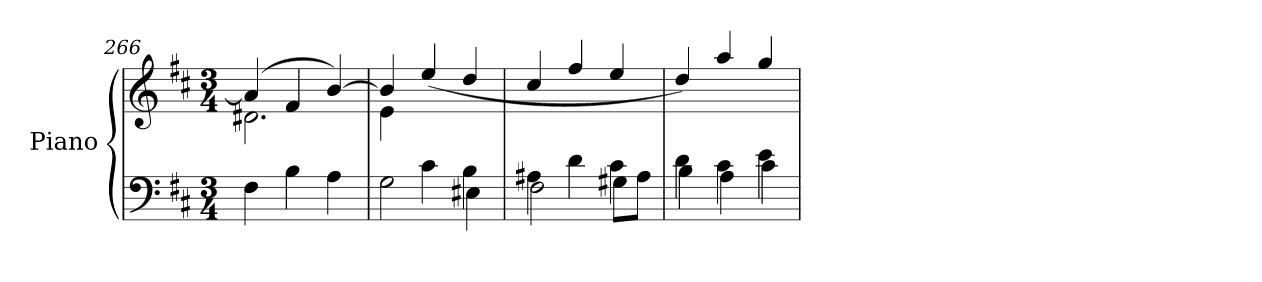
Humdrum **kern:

**kern	**kern
*part1	*part1
*staff2	*staff1
*I"Piano	*
*I'Pno.	*
*clefF4	*clefG2
*k[f#c#]	*k[f#c#]
*M3/4	*M3/4
=266	=266
*	*^
4F#\	(4a/]	2.d#X\
4B\	4f#/	.
4A\	[4b/)	.
=267	=267	=267
*^	*	*
4ryy	2G\	4b/]	4e\
4c#\	.	(4ee/	2ryy
4B\	4E#X\	4dd/	.
*	*	*v	*v
=268	=268	=268
4A#X\	2F#\	4cc#/
4d\	.	4ff#/
4c#\	8G#X\L	4ee/
.	8A#\J	.
=269	=269	=269
4d\	4B\	4dd/)
4c#\	4A\	4aa/
4e\	4c#\	4gg/
*v	*v	*
=	=
*-	*-
